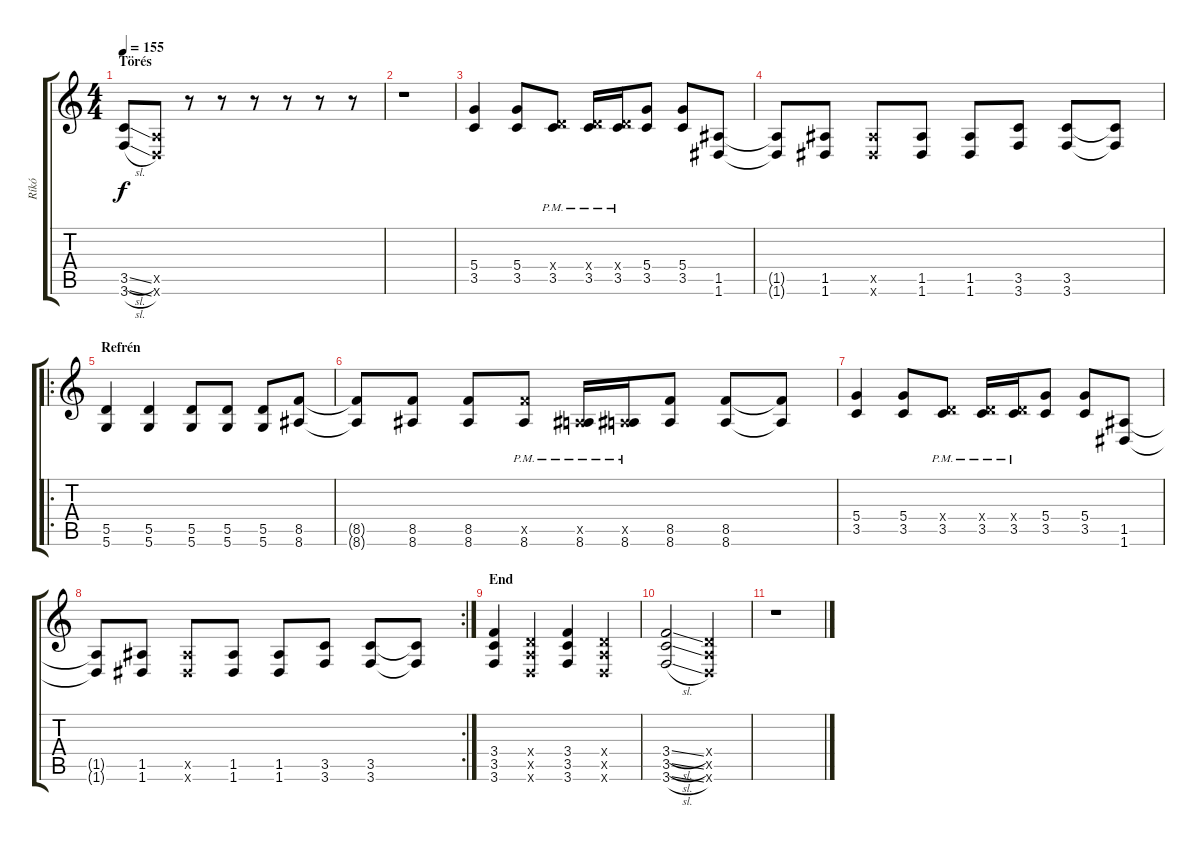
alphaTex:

\track ("Ríkó" "Ríkó") {instrument distortionguitar}
\staff {score tabs}
\tuning (E4 B3 G3 D3 A2 D2) {hide}
\ts (4 4)
\section ("" "Törés")
\tempo 155
\clef g2
\ks c
(3.5{sl} 3.6{sl}).8{dy f} (0.5{x} 0.6{x}).8 r.8 r.8 r.8 r.8 r.8 r.8 |
r.1 |
(5.4 3.5).4 (5.4 3.5).8 (0.4{x} 3.5{pm}).8 (0.4{x} 3.5{pm}).16 (0.4{x} 3.5{pm}).16 (5.4 3.5).8 (5.4 3.5).8 (1.5 1.6).8 |
(1.5{t} 1.6{t}).8 (1.5 1.6).8 (1.5{x} 1.6{x}).8 (1.5 1.6).8 (1.5 1.6).8 (3.5 3.6).8 (3.5 3.6).8 (3.5{t} 3.6{t}).8 |
\ro
\section ("" "Refrén")
(5.5 5.6).4 (5.5 5.6).4 (5.5 5.6).8 (5.5 5.6).8 (5.5 5.6).8 (8.5 8.6).8 |
(8.5{t} 8.6{t}).8 (8.5 8.6).8 (8.5 8.6).8 (8.5{x} 8.6{pm}).8 (0.5{x} 8.6{pm}).16 (0.5{x} 8.6{pm}).16 (8.5 8.6).8 (8.5 8.6).8 (8.5{t} 8.6{t}).8 |
(5.4 3.5).4 (5.4 3.5).8 (0.4{x} 3.5{pm}).8 (0.4{x} 3.5{pm}).16 (0.4{x} 3.5{pm}).16 (5.4 3.5).8 (5.4 3.5).8 (1.5 1.6).8 |
\rc 2
(1.5{t} 1.6{t}).8 (1.5 1.6).8 (1.5{x} 1.6{x}).8 (1.5 1.6).8 (1.5 1.6).8 (3.5 3.6).8 (3.5 3.6).8 (3.5{t} 3.6{t}).8 |
\section ("" "End")
(3.4 3.5 3.6).4 (0.4{x} 0.5{x} 0.6{x}).4 (3.4 3.5 3.6).4 (0.4{x} 0.5{x} 0.6{x}).4 |
(3.4{sl} 3.5{sl} 3.6{sl}).2 (0.4{x} 0.5{x} 0.6{x}).2 |
r.1
